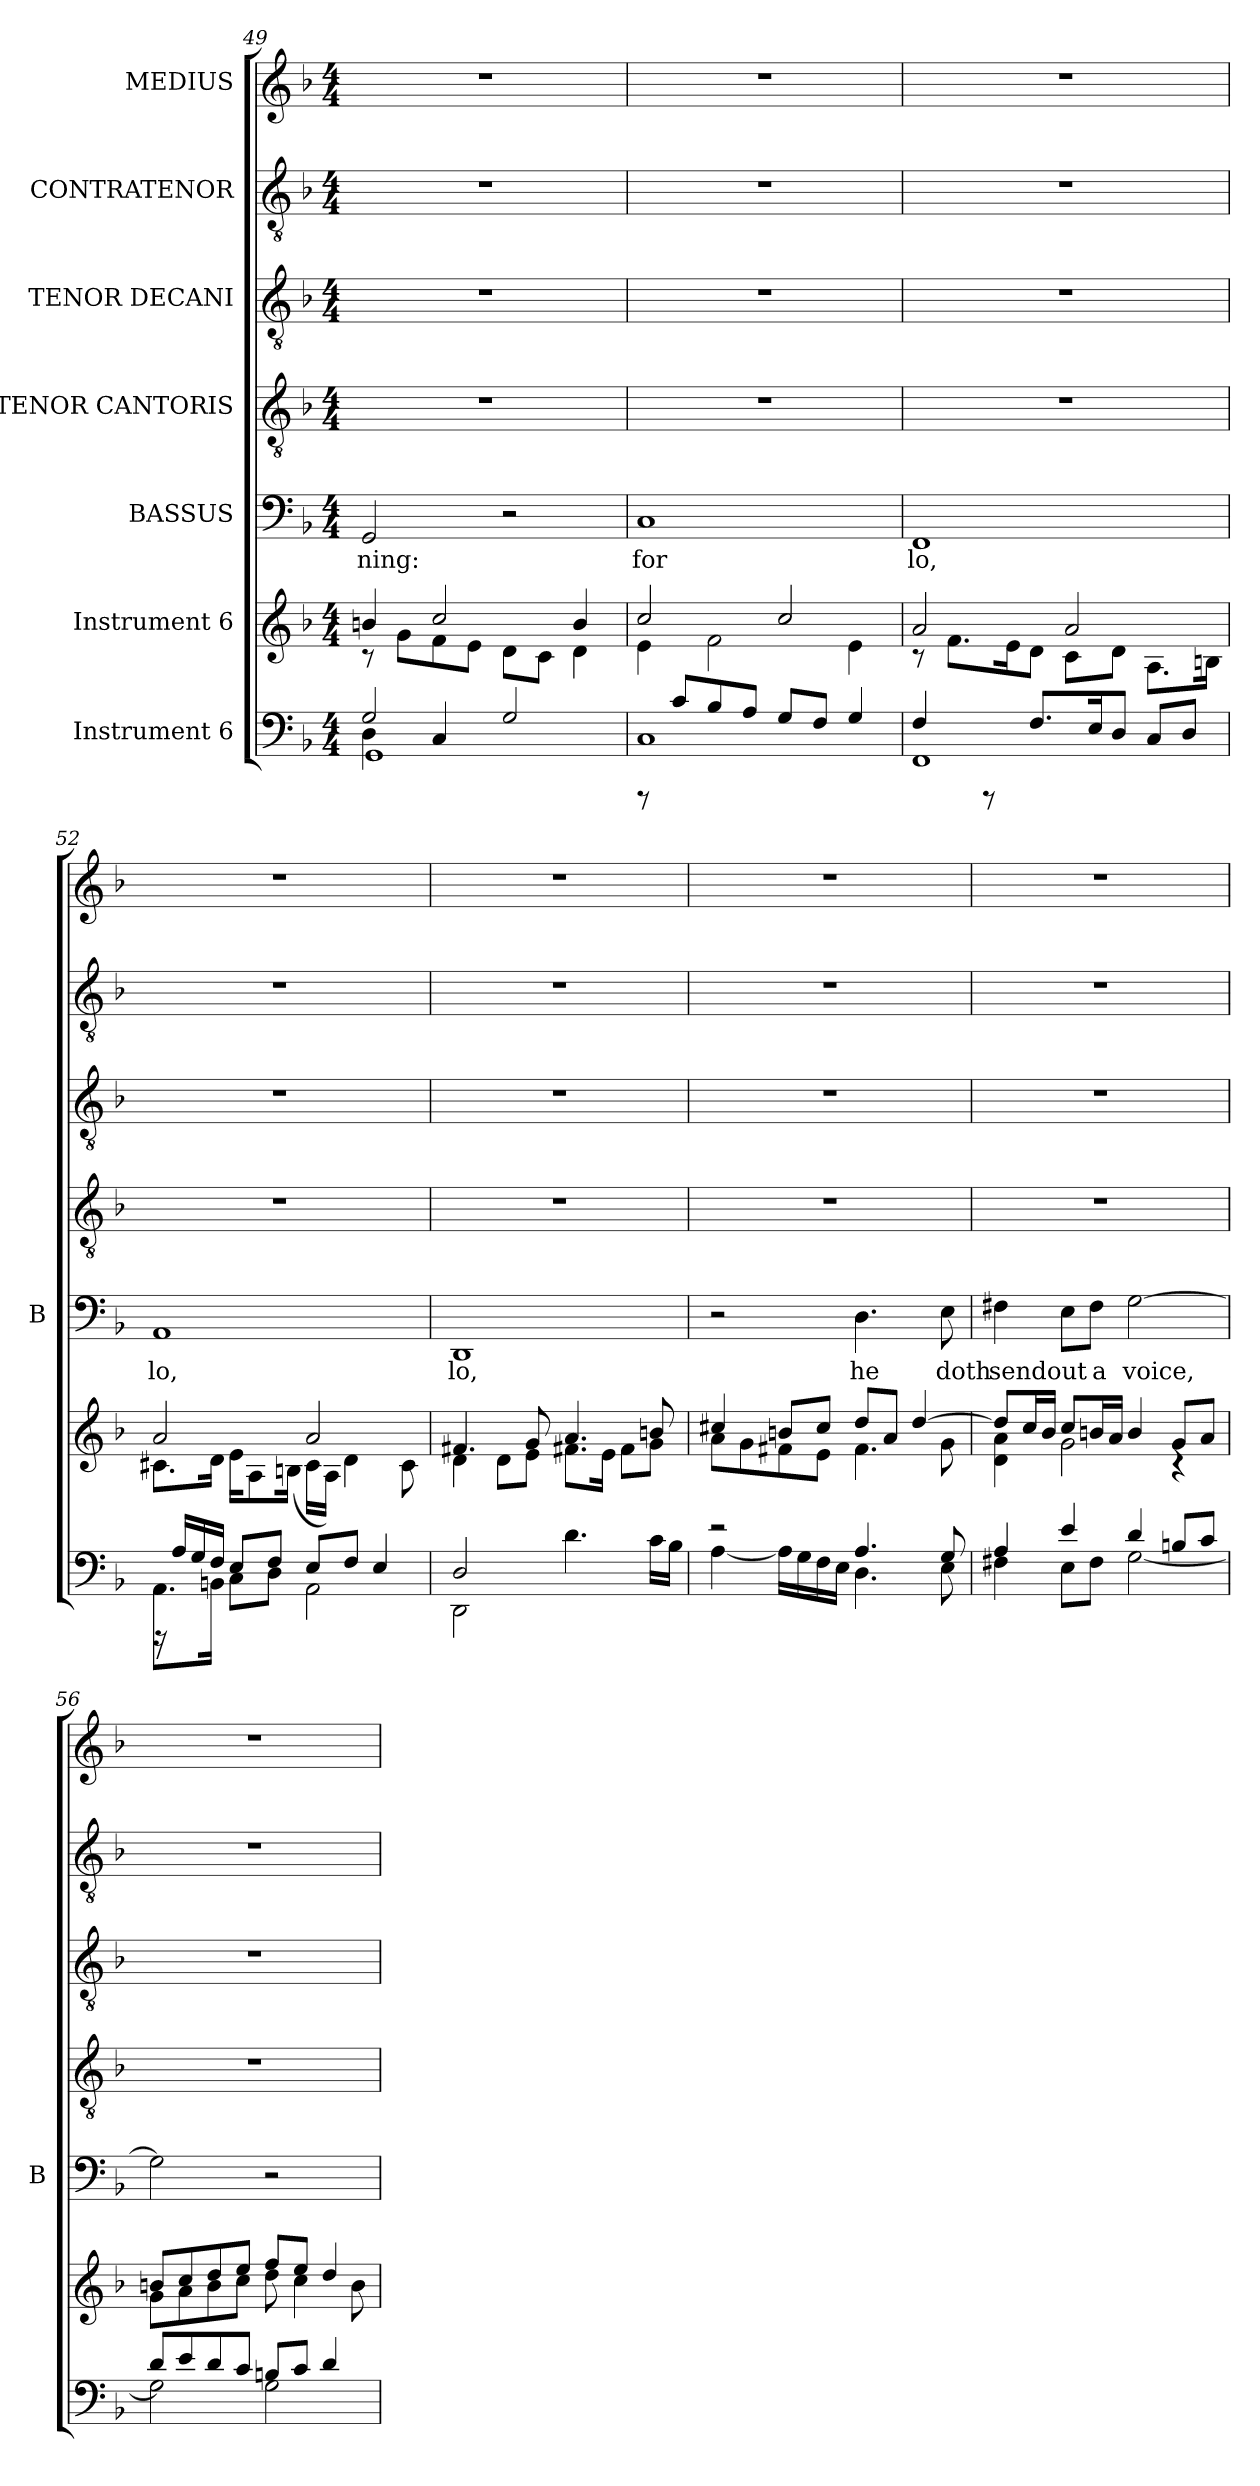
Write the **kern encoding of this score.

**kern	**kern	**kern	**text	**kern	**kern	**kern	**kern
*part7	*part6	*part5	*part5	*part4	*part3	*part2	*part1
*staff7	*staff6	*staff5	*staff5	*staff4	*staff3	*staff2	*staff1
*I"Instrument 6	*I"Instrument 6	*I"BASSUS	*	*I"TENOR CANTORIS	*I"TENOR DECANI	*I"CONTRATENOR	*I"MEDIUS
*	*	*I'B	*	*	*	*	*
*clefF4	*clefG2	*clefF4	*	*clefGv2	*clefGv2	*clefGv2	*clefG2
*k[b-]	*k[b-]	*k[b-]	*	*k[b-]	*k[b-]	*k[b-]	*k[b-]
*F:	*F:	*F:	*	*F:	*F:	*F:	*F:
*M4/4	*M4/4	*M4/4	*	*M4/4	*M4/4	*M4/4	*M4/4
=49	=49	=49	=49	=49	=49	=49	=49
*^	*^	*	*	*	*	*	*
*	*^	*	*	*	*	*	*	*	*
!	!	!	!	!	!	!LO:LY:b:cj	!	!	!	!
4D\	1GG	2G/	4bn/	8rc	2GG/	-ning:	1r	1r	1r	1r
.	.	.	.	8g\L	.	.	.	.	.	.
4C/	.	.	2cc/	8f\	.	.	.	.	.	.
.	.	.	.	8e\J	.	.	.	.	.	.
2G/	.	2ryy	.	8d\L	2r	.	.	.	.	.
.	.	.	.	8c\J	.	.	.	.	.	.
.	.	.	4b/	4d\	.	.	.	.	.	.
*	*v	*v	*	*	*	*	*	*	*	*
=50	=50	=50	=50	=50	=50	=50	=50	=50	=50
!	!	!	!	!	!LO:LY:b:cj	!	!	!	!
8rEEE	1C	2cc/	4e\	1C	for	1r	1r	1r	1r
8c/L	.	.	.	.	.	.	.	.	.
8B-/	.	.	2f\	.	.	.	.	.	.
8A/J	.	.	.	.	.	.	.	.	.
8G/L	.	2cc/	.	.	.	.	.	.	.
8F/J	.	.	.	.	.	.	.	.	.
4G/	.	.	4e\	.	.	.	.	.	.
=51	=51	=51	=51	=51	=51	=51	=51	=51	=51
!	!	!	!	!	!LO:LY:b:cj	!	!	!	!
4F/	1FF	2a/	8rc	1FF	lo,	1r	1r	1r	1r
.	.	.	8.f\L	.	.	.	.	.	.
8rEEE	.	.	.	.	.	.	.	.	.
.	.	.	16e\	.	.	.	.	.	.
8.F/L	.	.	8d\J	.	.	.	.	.	.
.	.	2a/	8c\L	.	.	.	.	.	.
16E/	.	.	.	.	.	.	.	.	.
8D/J	.	.	8d\J	.	.	.	.	.	.
8C/L	.	.	8.A\L	.	.	.	.	.	.
8D/J	.	.	.	.	.	.	.	.	.
.	.	.	16Bn\J	.	.	.	.	.	.
=52	=52	=52	=52	=52	=52	=52	=52	=52	=52
!	!	!	!	!	!LO:LY:b:cj	!	!	!	!
16rEEE	8.AA\L	2a/	8.c#X\L	1AA	lo,	1r	1r	1r	1r
16A/L	.	.	.	.	.	.	.	.	.
16G/	.	.	.	.	.	.	.	.	.
16F/J	16BBn\J	.	16d\J	.	.	.	.	.	.
8E/L	8C\L	.	16e\L	.	.	.	.	.	.
.	.	.	8A\	.	.	.	.	.	.
8F/J	8D\J	.	.	.	.	.	.	.	.
.	.	.	(>16Bn\J	.	.	.	.	.	.
8E/L	2AA\	2a/	16c#\L	.	.	.	.	.	.
.	.	.	16A\J)	.	.	.	.	.	.
8F/J	.	.	4d\	.	.	.	.	.	.
4E/	.	.	.	.	.	.	.	.	.
.	.	.	8c#\	.	.	.	.	.	.
!!LO:PB:g=z
=53	=53	=53	=53	=53	=53	=53	=53	=53	=53
!	!	!	!	!	!LO:LY:b:cj	!	!	!	!
2D/	2DD\	4.f#X/	4d\	1DD	lo,	1r	1r	1r	1r
.	.	.	8d\L	.	.	.	.	.	.
.	.	8g/	8e\J	.	.	.	.	.	.
2ryy	4.d\	4.a/	8.f#X\L	.	.	.	.	.	.
.	.	.	16e\J	.	.	.	.	.	.
.	.	.	8f#\L	.	.	.	.	.	.
.	16c\L	8bn/	8g\J	.	.	.	.	.	.
.	16B-\J	.	.	.	.	.	.	.	.
=54	=54	=54	=54	=54	=54	=54	=54	=54	=54
2r	[<4A\	4cc#X/	8a\L	2r	.	1r	1r	1r	1r
.	.	.	8g\	.	.	.	.	.	.
.	16A\L]	8bn/L	8f#X\	.	.	.	.	.	.
.	16G\	.	.	.	.	.	.	.	.
.	16F\	8cc#/J	8e\J	.	.	.	.	.	.
.	16E\J	.	.	.	.	.	.	.	.
!	!	!	!	!	!LO:LY:b:cj	!	!	!	!
4.A/	4.D\	8dd/L	4.f#\	4.D\	he	.	.	.	.
.	.	8a/J	.	.	.	.	.	.	.
.	.	[>4dd/	.	.	.	.	.	.	.
!	!	!	!	!	!LO:LY:b:cj	!	!	!	!
8G/	8E\	.	8g\	8E\	doth	.	.	.	.
=55	=55	=55	=55	=55	=55	=55	=55	=55	=55
!	!	!	!	!	!LO:LY:b:cj	!	!	!	!
4A/	4F#X\	8dd/L]	4a\ 4d\	4F#X\	send	1r	1r	1r	1r
.	.	16cc/	.	.	.	.	.	.	.
.	.	16b-/J	.	.	.	.	.	.	.
!	!	!	!	!	!LO:LY:b:cj	!	!	!	!
4e/	8E\L	8cc/L	2g\	8E\L	out	.	.	.	.
!	!	!	!	!	!LO:LY:b:cj	!	!	!	!
.	8F#\J	16bn/	.	8F#\J	a	.	.	.	.
.	.	16a/J	.	.	.	.	.	.	.
!	!	!	!	!	!LO:LY:b:cj	!	!	!	!
4d/	[<2G\	4b/	.	[>2G\	voice,	.	.	.	.
8Bn/L	.	8g/L	4rc	.	.	.	.	.	.
8c/J	.	8a/J	.	.	.	.	.	.	.
=56	=56	=56	=56	=56	=56	=56	=56	=56	=56
!	!	!	!	!	!LO:LY:b:cj	!	!	!	!
8d/L	2G\]	8bn/L	8g\L	2G\]	.	1r	1r	1r	1r
8e/	.	8cc/	8a\	.	.	.	.	.	.
8d/	.	8dd/	8b\	.	.	.	.	.	.
8c/J	.	8ee/J	8cc\J	.	.	.	.	.	.
8Bn/L	2G\	8ff/L	8dd\	2r	.	.	.	.	.
8c/J	.	8ee/J	4cc\	.	.	.	.	.	.
4d/	.	4dd/	.	.	.	.	.	.	.
.	.	.	8b\	.	.	.	.	.	.
*v	*v	*	*	*	*	*	*	*	*
*	*v	*v	*	*	*	*	*	*
=	=	=	=	=	=	=	=
*-	*-	*-	*-	*-	*-	*-	*-
